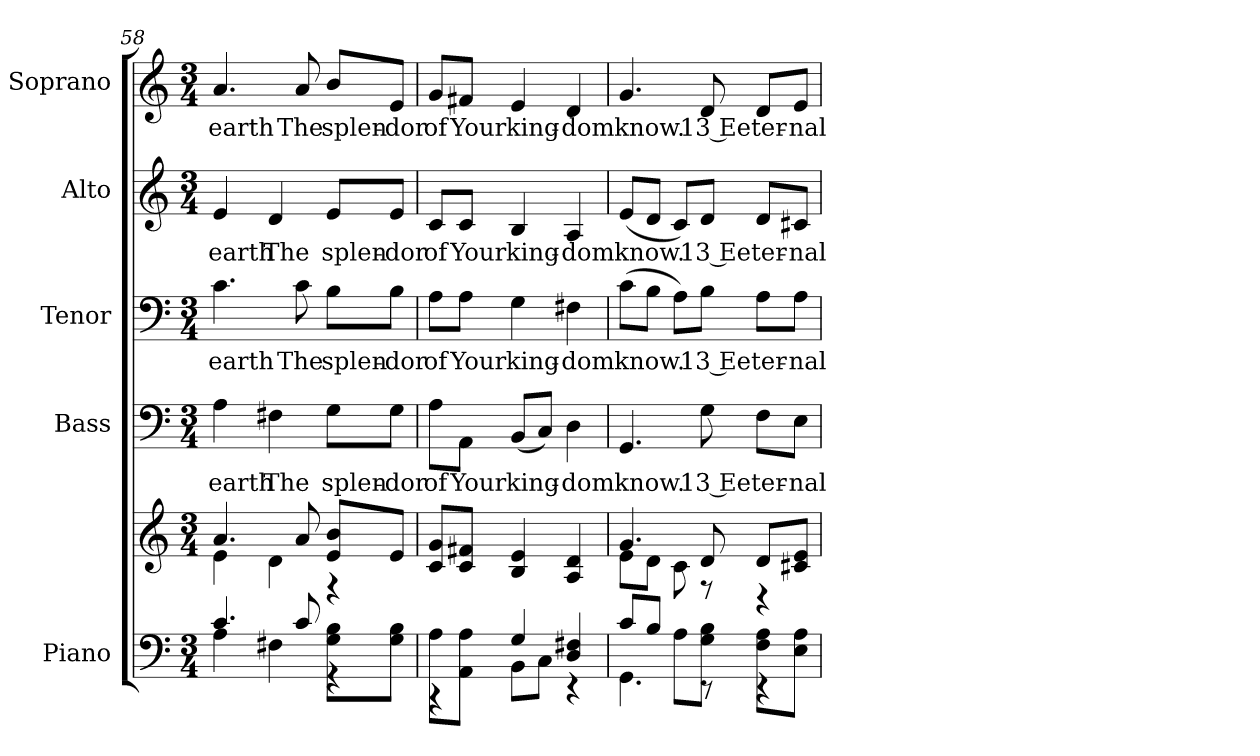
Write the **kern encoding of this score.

**kern	**kern	**kern	**text	**kern	**text	**kern	**text	**kern	**text
*part5	*part5	*part4	*part4	*part3	*part3	*part2	*part2	*part1	*part1
*staff6	*staff5	*staff4	*staff4	*staff3	*staff3	*staff2	*staff2	*staff1	*staff1
*I"Piano	*	*I"Bass	*	*I"Tenor	*	*I"Alto	*	*I"Soprano	*
*I'Pno.	*	*I'B.	*	*I'T.	*	*I'A.	*	*I'S.	*
*clefF4	*clefG2	*clefF4	*	*clefF4	*	*clefG2	*	*clefG2	*
*k[]	*k[]	*k[]	*	*k[]	*	*k[]	*	*k[]	*
*C:	*C:	*C:	*	*C:	*	*C:	*	*C:	*
*M3/4	*M3/4	*M3/4	*	*M3/4	*	*M3/4	*	*M3/4	*
=58	=58	=58	=58	=58	=58	=58	=58	=58	=58
*^	*^	*	*	*	*	*	*	*	*
!	!	!	!	!	!LO:LY:b:color=#000000	!	!	!	!	!	!
!	!	!	!	!	!	!	!LO:LY:b:color=#000000	!	!	!	!
!	!	!	!	!	!	!	!	!	!LO:LY:b:color=#000000	!	!
!	!	!	!	!	!	!	!	!	!	!	!LO:LY:b:color=#000000
4.ci/	4Ai\	4.ai/	4ei\	4Ai\	earth	4.ci\	earth	4ei/	earth	4.ai/	earth
!	!	!	!	!	!LO:LY:b:color=#000000	!	!	!	!	!	!
!	!	!	!	!	!	!	!	!	!LO:LY:b:color=#000000	!	!
.	4F#Xi\	.	4di\	4F#Xi\	The	.	.	4di/	The	.	.
!	!	!	!	!	!	!	!LO:LY:b:color=#000000	!	!	!	!
!	!	!	!	!	!	!	!	!	!	!	!LO:LY:b:color=#000000
8ci/	.	8ai/	.	.	.	8ci\	The	.	.	8ai/	The
!	!	!	!	!	!LO:LY:b:color=#000000	!	!	!	!	!	!
!	!	!	!	!	!	!	!LO:LY:b:color=#000000	!	!	!	!
!	!	!	!	!	!	!	!	!	!LO:LY:b:color=#000000	!	!
!	!	!	!	!	!	!	!	!	!	!	!LO:LY:b:color=#000000
8Gi\ 8Bi\L	4r	8ei/ 8bi/L	4r	8Gi\L	splen-	8Bi\L	splen-	8ei/L	splen-	8bi/L	splen-
!	!	!	!	!	!LO:LY:b:color=#000000	!	!	!	!	!	!
!	!	!	!	!	!	!	!LO:LY:b:color=#000000	!	!	!	!
!	!	!	!	!	!	!	!	!	!LO:LY:b:color=#000000	!	!
!	!	!	!	!	!	!	!	!	!	!	!LO:LY:b:color=#000000
8Gi\ 8Bi\J	.	8ei/J	.	8Gi\J	-dor	8Bi\J	-dor	8ei/J	-dor	8ei/J	-dor
*	*	*v	*v	*	*	*	*	*	*	*	*
!!LO:PB:g=z
=59	=59	=59	=59	=59	=59	=59	=59	=59	=59	=59
!	!	!	!	!LO:LY:b:color=#000000	!	!	!	!	!	!
!	!	!	!	!	!	!LO:LY:b:color=#000000	!	!	!	!
!	!	!	!	!	!	!	!	!LO:LY:b:color=#000000	!	!
!	!	!	!	!	!	!	!	!	!	!LO:LY:b:color=#000000
8Ai\L	4r	8ci/ 8gi/L	8Ai\L	of	8Ai\L	of	8ci/L	of	8gi/L	of
!	!	!	!	!LO:LY:b:color=#000000	!	!	!	!	!	!
!	!	!	!	!	!	!LO:LY:b:color=#000000	!	!	!	!
!	!	!	!	!	!	!	!	!LO:LY:b:color=#000000	!	!
!	!	!	!	!	!	!	!	!	!	!LO:LY:b:color=#000000
8AAi\ 8Ai\J	.	8ci/ 8f#Xi/J	8AAi\J	Your	8Ai\J	Your	8ci/J	Your	8f#Xi/J	Your
!	!	!	!	!LO:LY:b:color=#000000	!	!	!	!	!	!
!	!	!	!	!	!	!LO:LY:b:color=#000000	!	!	!	!
!	!	!	!	!	!	!	!	!LO:LY:b:color=#000000	!	!
!	!	!	!	!	!	!	!	!	!	!LO:LY:b:color=#000000
4Gi/	8BBi\L	4Bi/ 4ei	(8BBi/L	king-	4Gi\	king-	4Bi/	king-	4ei/	king-
.	8Ci\J	.	8Ci/J)	.	.	.	.	.	.	.
!	!	!	!	!LO:LY:b:color=#000000	!	!	!	!	!	!
!	!	!	!	!	!	!LO:LY:b:color=#000000	!	!	!	!
!	!	!	!	!	!	!	!	!LO:LY:b:color=#000000	!	!
!	!	!	!	!	!	!	!	!	!	!LO:LY:b:color=#000000
4Di/ 4F#Xi	4r	4Ai/ 4di	4Di\	-dom	4F#Xi\	-dom	4Ai/	-dom	4di/	-dom
=60	=60	=60	=60	=60	=60	=60	=60	=60	=60	=60
*	*	*^	*	*	*	*	*	*	*	*
!	!	!	!	!	!LO:LY:b:color=#000000	!	!	!	!	!	!
!	!	!	!	!	!	!	!LO:LY:b:color=#000000	!	!	!	!
!	!	!	!	!	!	!	!	!	!LO:LY:b:color=#000000	!	!
!	!	!	!	!	!	!	!	!	!	!	!LO:LY:b:color=#000000
8ci/L	4.GGi\	4.gi/	8ei\L	4.GGi/	know.	(8ci\L	know.	(8ei/L	know.	4.gi/	know.
8Bi/J	.	.	8di\J	.	.	8Bi\J	.	8di/J	.	.	.
8Ai\L	.	.	8ci\	.	.	8Ai\L)	.	8ci/L)	.	.	.
!	!	!	!	!	!LO:LY:b:color=#000000	!	!	!	!	!	!
!	!	!	!	!	!	!	!LO:LY:b:color=#000000	!	!	!	!
!	!	!	!	!	!	!	!	!	!LO:LY:b:color=#000000	!	!
!	!	!	!	!	!	!	!	!	!	!	!LO:LY:b:color=#000000
8Gi\ 8Bi\J	8r	8di/	8r	8Gi\	13 Ee	8Bi\J	13 Ee	8di/J	13 Ee	8di/	13 Ee
!	!	!	!	!	!LO:LY:b:color=#000000	!	!	!	!	!	!
!	!	!	!	!	!	!	!LO:LY:b:color=#000000	!	!	!	!
!	!	!	!	!	!	!	!	!	!LO:LY:b:color=#000000	!	!
!	!	!	!	!	!	!	!	!	!	!	!LO:LY:b:color=#000000
8Fi\ 8Ai\L	4r	8di/L	4r	8Fi\L	ter-	8Ai\L	ter-	8di/L	ter-	8di/L	ter-
!	!	!	!	!	!LO:LY:b:color=#000000	!	!	!	!	!	!
!	!	!	!	!	!	!	!LO:LY:b:color=#000000	!	!	!	!
!	!	!	!	!	!	!	!	!	!LO:LY:b:color=#000000	!	!
!	!	!	!	!	!	!	!	!	!	!	!LO:LY:b:color=#000000
8Ei\ 8Ai\J	.	8c#Xi/ 8ei/J	.	8Ei\J	-nal	8Ai\J	-nal	8c#Xi/J	-nal	8ei/J	-nal
*v	*v	*	*	*	*	*	*	*	*	*	*
*	*v	*v	*	*	*	*	*	*	*	*
=	=	=	=	=	=	=	=	=	=
*-	*-	*-	*-	*-	*-	*-	*-	*-	*-
